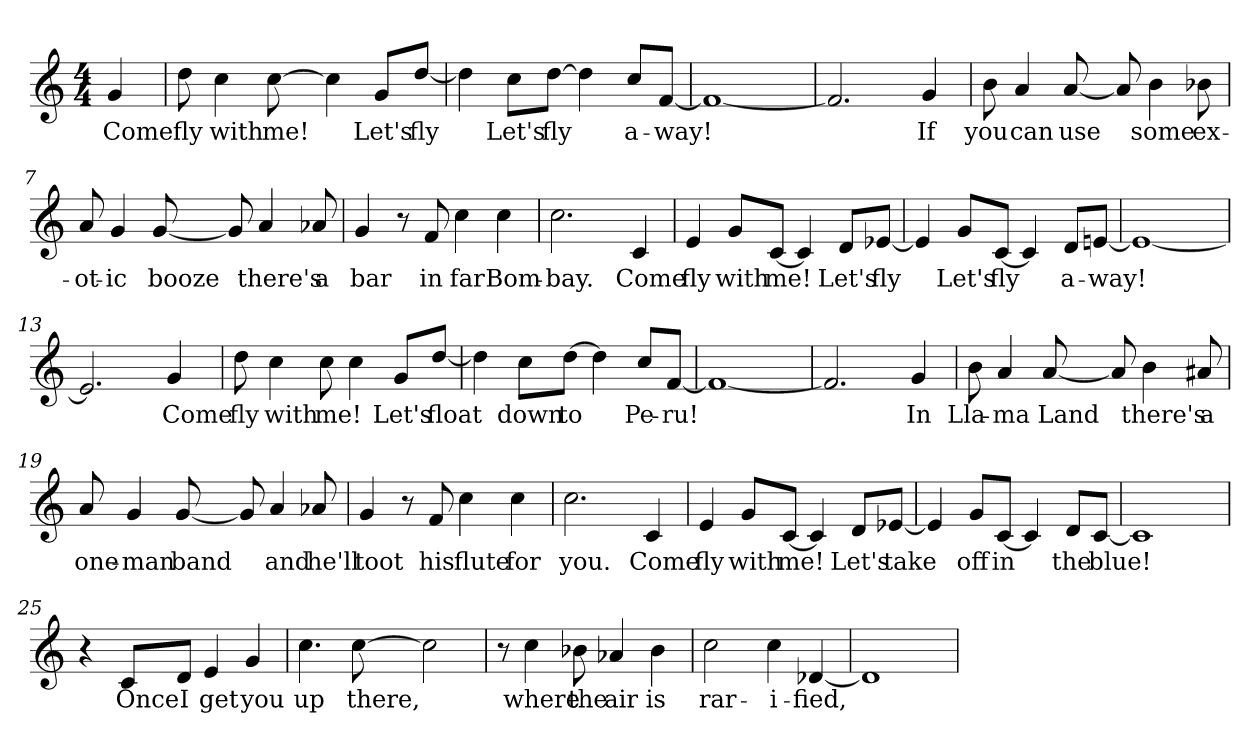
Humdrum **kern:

**kern	**text
*part1	*part1
*staff1	*staff1
*clefG2	*
*k[]	*
*C:	*
*M4/4	*
=1	=1
4g/	Come
=2	=2
8dd\	fly
4cc\	with
[8cc\	me!
4cc\]	.
8g/L	Let's
[8dd\J	fly
=3	=3
4dd\]	.
8cc\L	Let's
[8dd\J	fly
4dd\]	.
8cc\L	a-
[8f/J	-way!
=4	=4
1f_	.
=5	=5
2.f/]	.
4g/	If
=6	=6
8b\	you
4a/	can
[8a/	use
8a/]	.
4b\	some
8b-X\	ex-
=7	=7
8a/	-ot-
4g/	-ic
[8g/	booze
8g/]	.
4a/	there's
8a-X/	a
!!LO:LB:g=z
=8	=8
4g/	bar
8r	.
8f/	in
4cc\	far
4cc\	Bom-
=9	=9
2.cc\	-bay.
4c/	Come
=10	=10
4e/	fly
8g/L	with
[8c/J	me!
4c/]	.
8d/L	Let's
[8e-X/J	fly
=11	=11
4e-/]	.
8g/L	Let's
[8c/J	fly
4c/]	.
8d/L	a-
[8en/J	-way!
=12	=12
1e_	.
=13	=13
2.e/]	.
4g/	Come
!!LO:LB:g=z
=14	=14
8dd\	fly
4cc\	with
8cc\	me!
4cc\	.
8g/L	Let's
[8dd\J	float
=15	=15
4dd\]	.
8cc\L	down
[8dd\J	to
4dd\]	.
8cc\L	Pe-
[8f/J	-ru!
=16	=16
1f_	.
=17	=17
2.f/]	.
4g/	In
=18	=18
8b\	Lla-
4a/	-ma
[8a/	Land
8a/]	.
4b\	there's
8a#X/	a
=19	=19
8a/	one-
4g/	-man
[8g/	band
8g/]	.
4a/	and
8a-X/	he'll
!!LO:LB:g=z
=20	=20
4g/	toot
8r	.
8f/	his
4cc\	flute
4cc\	for
=21	=21
2.cc\	you.
4c/	Come
=22	=22
4e/	fly
8g/L	with
[8c/J	me!
4c/]	.
8d/L	Let's
[8e-X/J	take
=23	=23
4e-/]	.
8g/L	off
[8c/J	in
4c/]	.
8d/L	the
[8c/J	blue!
=24	=24
1c]	.
!!LO:LB:g=z
=25	=25
4r	.
8c/L	Once
8d/J	I
4e/	get
4g/	you
=26	=26
4.cc\	up
[8cc\	there,
2cc\]	.
=27	=27
8r	.
4cc\	where
8b-X\	the
4a-X/	air
4b-\	is
=28	=28
2cc\	rar-
4cc\	-i-
[4d-X/	-fied,
=29	=29
1d-]	.
=	=
*-	*-
